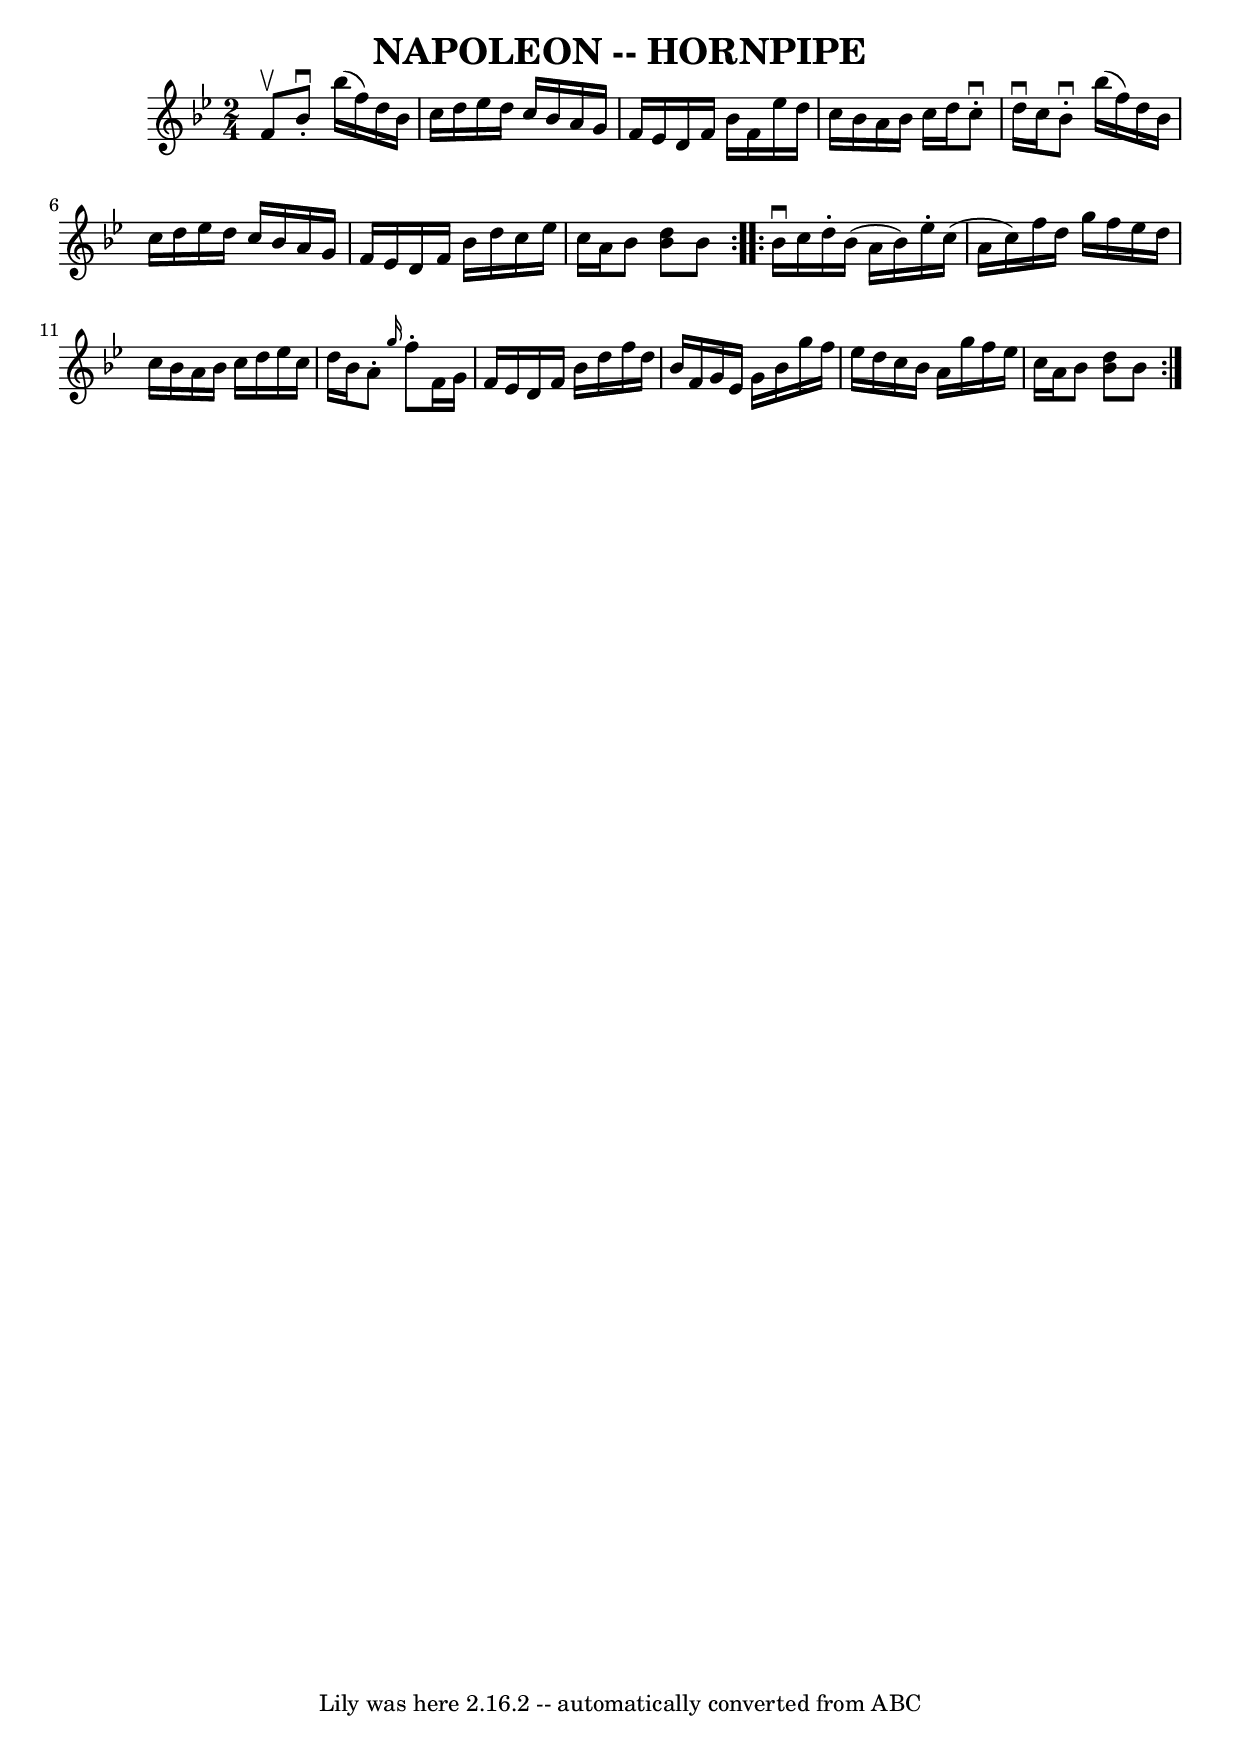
\version "2.16.2"
\include "Mammoth.ily"
\header {
  %% book = "Cole's 1000 Fiddle Tunes"
  crossRefNumber = "1"
  footnotes = ""
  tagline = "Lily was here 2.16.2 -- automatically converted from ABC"
  title = "NAPOLEON -- HORNPIPE"

}
voicedefault =  {



  \repeat volta 2 {

    \time 2/4 
    \key bes \major f'8^\upbow       |
    bes'8^\downbow-.   
    bes''16 (f''16) d''16 bes'16 c''16 d''16    |
    ees''16 
    d''16 c''16 bes'16 a'16 g'16 f'16 ees'16    |
    
    d'16 f'16 bes'16 f'16 ees''16 d''16 c''16 bes'16    
    |
    a'16 bes'16 c''16 d''16 c''8^\downbow-. d''16 
    ^\downbow c''16    |
    |
    bes'8^\downbow-. bes''16 (
    f''16) d''16 bes'16 c''16 d''16    |
    ees''16 d''16    
    c''16 bes'16 a'16 g'16 f'16 ees'16    |
    d'16 f'16    
    bes'16 d''16 c''16 ees''16 c''16 a'16    |
    bes'8  <<   
      d''8 bes'8   >> bes'8    
  }     
  \repeat volta 2 {
    bes'16^\downbow c''16  
    |
    d''16 -. bes'16 (a'16 bes'16) ees''16 -. c''16 
    (a'16 c''16)   |
    f''16 d''16 g''16 f''16 ees''16  
    d''16 c''16 bes'16    |
    a'16 bes'16 c''16 d''16    
    ees''16 c''16 d''16 bes'16    |
    a'8 -. \grace { g''16  
		  }   
    f''8 -. f'16 g'16 f'16 ees'16    |
    |
    d'16    
    f'16 bes'16 d''16 f''16 d''16 bes'16 f'16    |
    g'16  
    ees'16 g'16 bes'16 g''16 f''16 ees''16 d''16    |
    
    c''16 bes'16 a'16 g''16 f''16 ees''16 c''16 a'16    
    |
    bes'8  << d''8 bes'8   >> bes'8    
  }   

}

\score{
  <<

    \context Staff="default"
    {
      \voicedefault 
      
    }

  >>
  \layout {
    
  }
  \midi {
  }

}
